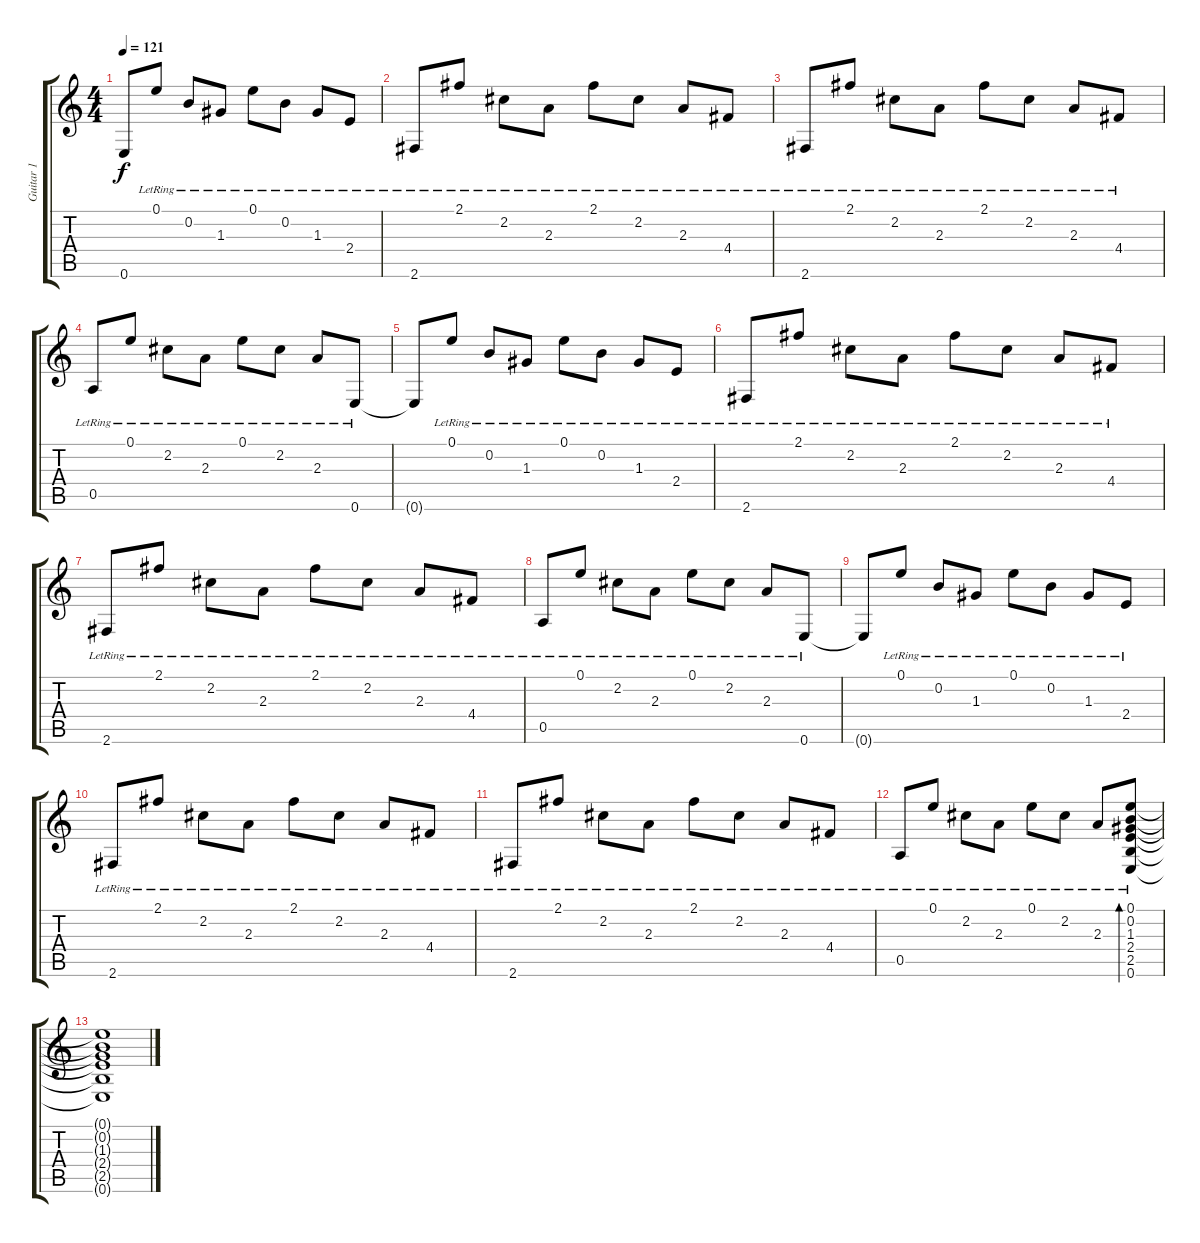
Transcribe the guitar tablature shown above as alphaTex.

\track ("Guitar 1" "Guitar 1") {instrument acousticguitarsteel}
\staff {score tabs}
\tuning (E4 B3 G3 D3 A2 E2) {hide}
\ts (4 4)
\tempo 121
\clef g2
\ks c
0.6{t}.8{dy f} 0.1{lr}.8 0.2{lr}.8 1.3{lr}.8 0.1{lr}.8 0.2{lr}.8 1.3{lr}.8 2.4{lr}.8 |
2.6{lr}.8 2.1{lr}.8 2.2{lr}.8 2.3{lr}.8 2.1{lr}.8 2.2{lr}.8 2.3{lr}.8 4.4{lr}.8 |
2.6{lr}.8 2.1{lr}.8 2.2{lr}.8 2.3{lr}.8 2.1{lr}.8 2.2{lr}.8 2.3{lr}.8 4.4{lr}.8 |
0.5{lr}.8 0.1{lr}.8 2.2{lr}.8 2.3{lr}.8 0.1{lr}.8 2.2{lr}.8 2.3{lr}.8 0.6{lr}.8 |
0.6{t}.8 0.1{lr}.8 0.2{lr}.8 1.3{lr}.8 0.1{lr}.8 0.2{lr}.8 1.3{lr}.8 2.4{lr}.8 |
2.6{lr}.8 2.1{lr}.8 2.2{lr}.8 2.3{lr}.8 2.1{lr}.8 2.2{lr}.8 2.3{lr}.8 4.4{lr}.8 |
2.6{lr}.8 2.1{lr}.8 2.2{lr}.8 2.3{lr}.8 2.1{lr}.8 2.2{lr}.8 2.3{lr}.8 4.4{lr}.8 |
0.5{lr}.8 0.1{lr}.8 2.2{lr}.8 2.3{lr}.8 0.1{lr}.8 2.2{lr}.8 2.3{lr}.8 0.6{lr}.8 |
0.6{t}.8 0.1{lr}.8 0.2{lr}.8 1.3{lr}.8 0.1{lr}.8 0.2{lr}.8 1.3{lr}.8 2.4{lr}.8 |
2.6{lr}.8 2.1{lr}.8 2.2{lr}.8 2.3{lr}.8 2.1{lr}.8 2.2{lr}.8 2.3{lr}.8 4.4{lr}.8 |
2.6{lr}.8 2.1{lr}.8 2.2{lr}.8 2.3{lr}.8 2.1{lr}.8 2.2{lr}.8 2.3{lr}.8 4.4{lr}.8 |
0.5{lr}.8 0.1{lr}.8 2.2{lr}.8 2.3{lr}.8 0.1{lr}.8 2.2{lr}.8 2.3{lr}.8 (0.1{lr} 0.2{lr} 1.3{lr} 2.4{lr} 2.5{lr} 0.6{lr}).8{bd 120} |
(0.1{t} 0.2{t} 1.3{t} 2.4{t} 2.5{t} 0.6{t}).1
